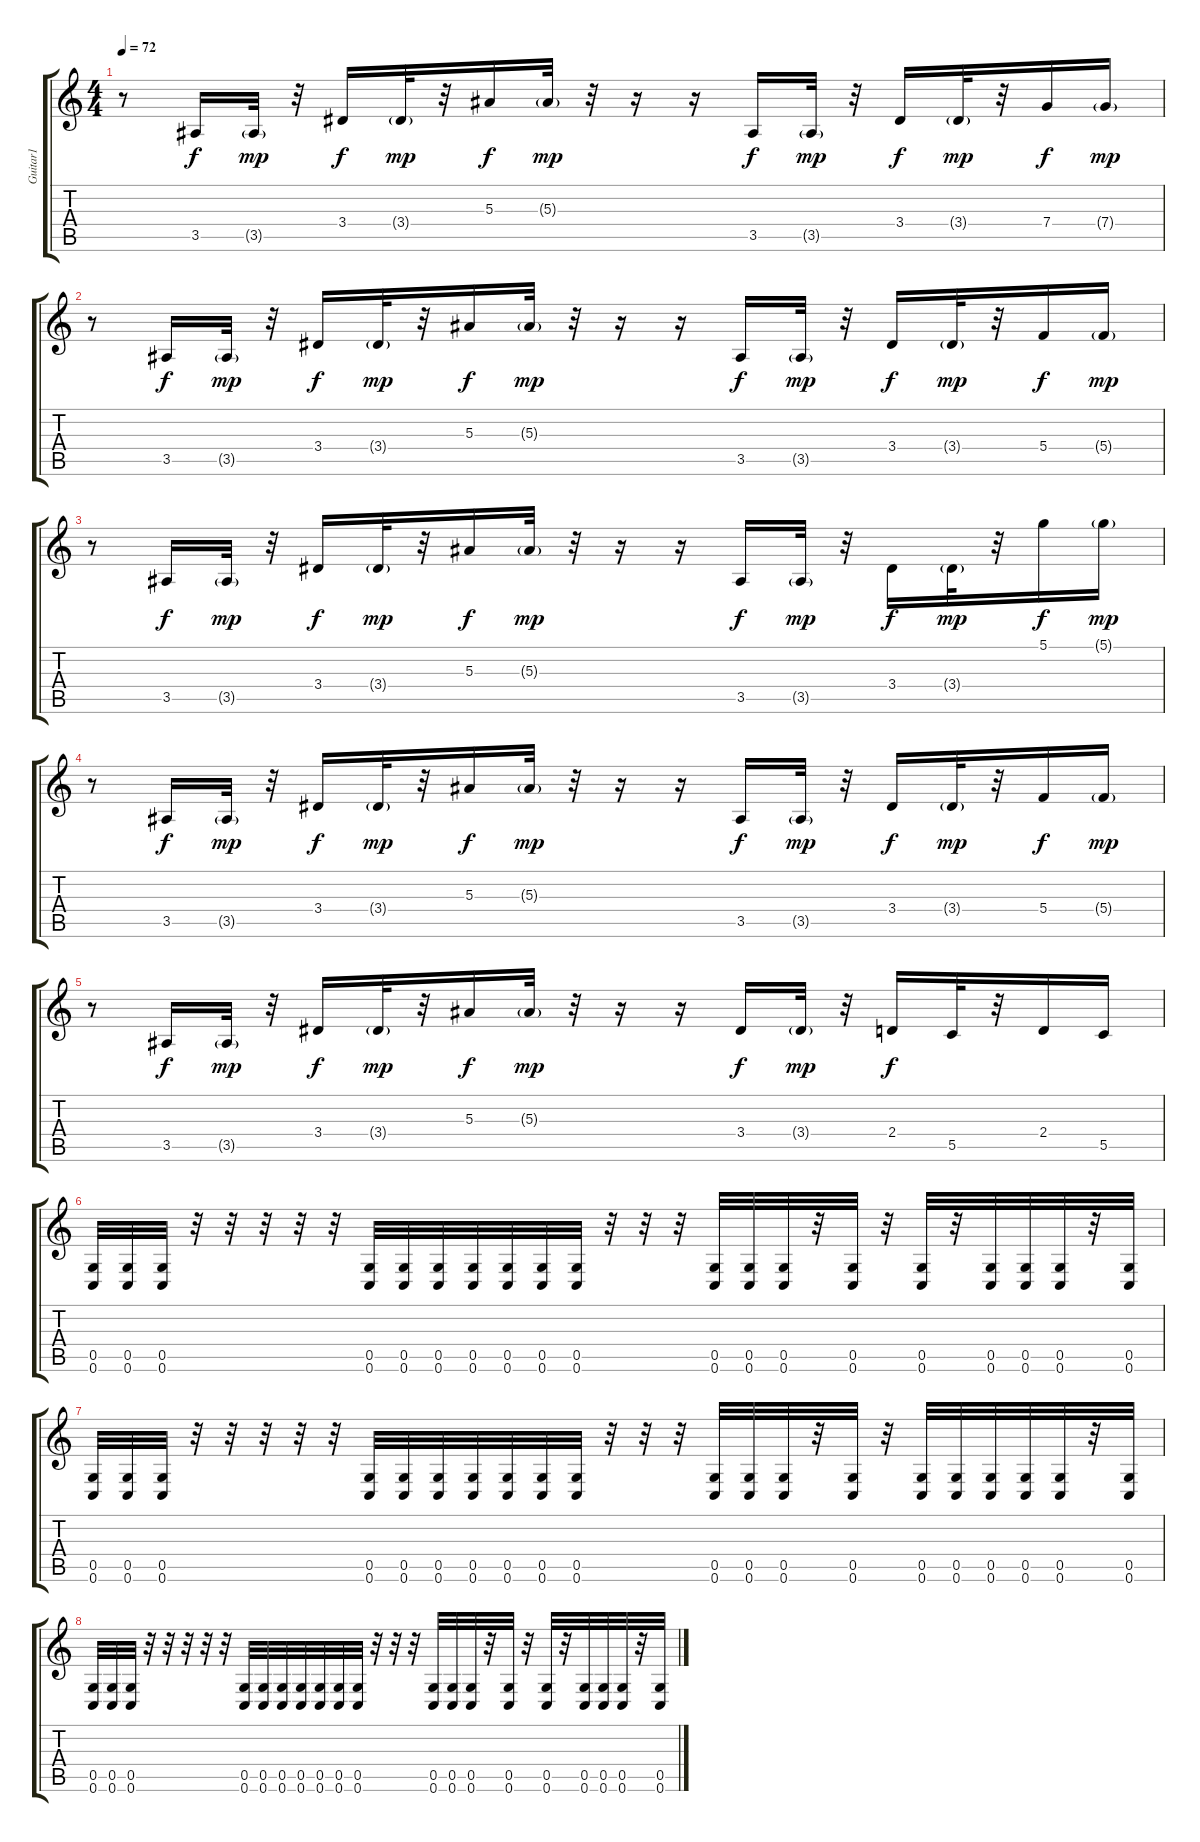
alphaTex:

\track ("Guitar1" "Guitar1") {instrument distortionguitar}
\staff {score tabs}
\tuning (D4 A3 F3 C3 G2 C2) {hide}
\ts (4 4)
\tempo 72
\clef g2
\ks c
r.8{dy mp} 3.5.16{dy f} 3.5{g}.32{dy mp} r.32 3.4.16{dy f} 3.4{g}.32{dy mp} r.32 5.3.16{dy f} 5.3{g}.32{dy mp} r.32 r.16 r.16 3.5.16{dy f} 3.5{g}.32{dy mp} r.32 3.4.16{dy f} 3.4{g}.32{dy mp} r.32 7.4.16{dy f} 7.4{g}.16{dy mp} |
r.8 3.5.16{dy f} 3.5{g}.32{dy mp} r.32 3.4.16{dy f} 3.4{g}.32{dy mp} r.32 5.3.16{dy f} 5.3{g}.32{dy mp} r.32 r.16 r.16 3.5.16{dy f} 3.5{g}.32{dy mp} r.32 3.4.16{dy f} 3.4{g}.32{dy mp} r.32 5.4.16{dy f} 5.4{g}.16{dy mp} |
r.8 3.5.16{dy f} 3.5{g}.32{dy mp} r.32 3.4.16{dy f} 3.4{g}.32{dy mp} r.32 5.3.16{dy f} 5.3{g}.32{dy mp} r.32 r.16 r.16 3.5.16{dy f} 3.5{g}.32{dy mp} r.32 3.4.16{dy f} 3.4{g}.32{dy mp} r.32 5.1.16{dy f} 5.1{g}.16{dy mp} |
r.8 3.5.16{dy f} 3.5{g}.32{dy mp} r.32 3.4.16{dy f} 3.4{g}.32{dy mp} r.32 5.3.16{dy f} 5.3{g}.32{dy mp} r.32 r.16 r.16 3.5.16{dy f} 3.5{g}.32{dy mp} r.32 3.4.16{dy f} 3.4{g}.32{dy mp} r.32 5.4.16{dy f} 5.4{g}.16{dy mp} |
r.8 3.5.16{dy f} 3.5{g}.32{dy mp} r.32 3.4.16{dy f} 3.4{g}.32{dy mp} r.32 5.3.16{dy f} 5.3{g}.32{dy mp} r.32 r.16 r.16 3.4.16{dy f} 3.4{g}.32{dy mp} r.32 2.4.16{dy f} 5.5.32 r.32 2.4.16 5.5.16 |
(0.5 0.6).32 (0.5 0.6).32 (0.5 0.6).32 r.32 r.32 r.32 r.32 r.32 (0.5 0.6).32 (0.5 0.6).32 (0.5 0.6).32 (0.5 0.6).32 (0.5 0.6).32 (0.5 0.6).32 (0.5 0.6).32 r.32 r.32 r.32 (0.5 0.6).32 (0.5 0.6).32 (0.5 0.6).32 r.32 (0.5 0.6).32 r.32 (0.5 0.6).32 r.32 (0.5 0.6).32 (0.5 0.6).32 (0.5 0.6).32 r.32 (0.5 0.6).32 |
(0.5 0.6).32 (0.5 0.6).32 (0.5 0.6).32 r.32 r.32 r.32 r.32 r.32 (0.5 0.6).32 (0.5 0.6).32 (0.5 0.6).32 (0.5 0.6).32 (0.5 0.6).32 (0.5 0.6).32 (0.5 0.6).32 r.32 r.32 r.32 (0.5 0.6).32 (0.5 0.6).32 (0.5 0.6).32 r.32 (0.5 0.6).32 r.32 (0.5 0.6).32 (0.5 0.6).32 (0.5 0.6).32 (0.5 0.6).32 (0.5 0.6).32 r.32 (0.5 0.6).32 |
(0.5 0.6).32 (0.5 0.6).32 (0.5 0.6).32 r.32 r.32 r.32 r.32 r.32 (0.5 0.6).32 (0.5 0.6).32 (0.5 0.6).32 (0.5 0.6).32 (0.5 0.6).32 (0.5 0.6).32 (0.5 0.6).32 r.32 r.32 r.32 (0.5 0.6).32 (0.5 0.6).32 (0.5 0.6).32 r.32 (0.5 0.6).32 r.32 (0.5 0.6).32 r.32 (0.5 0.6).32 (0.5 0.6).32 (0.5 0.6).32 r.32 (0.5 0.6).32
